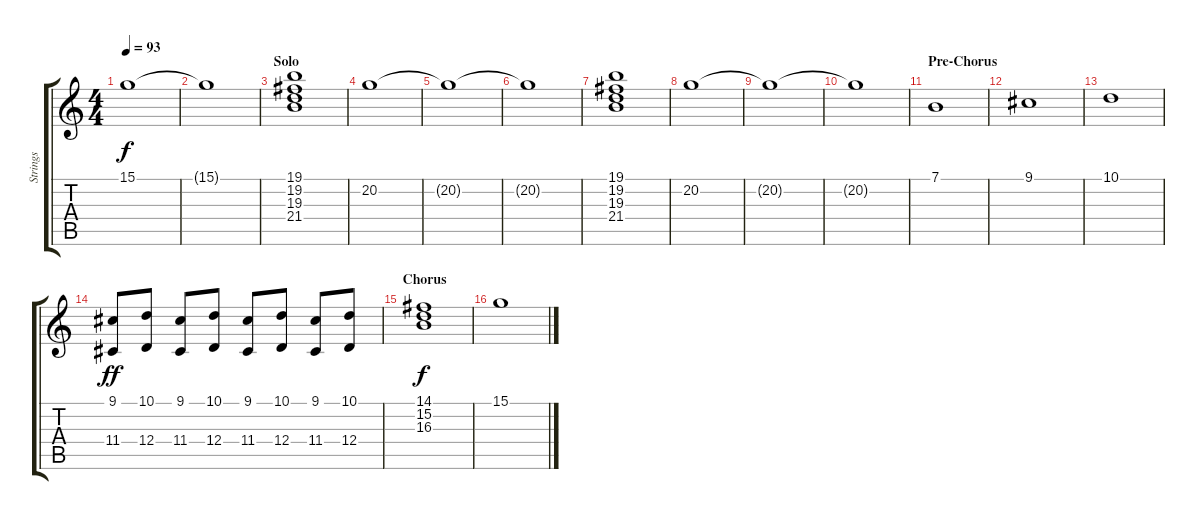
\track ("Strings" "Strings") {instrument stringensemble1}
\staff {score tabs}
\tuning (E4 B3 G3 D3 A2 E2) {hide}
\ts (4 4)
\tempo 93
\clef g2
\ks c
15.1{t}.1{dy f} |
15.1{t}.1 |
\section ("" "Solo")
(19.1 19.2 19.3 21.4).1 |
20.2.1 |
20.2{t}.1 |
20.2{t}.1 |
(19.1 19.2 19.3 21.4).1 |
20.2.1 |
20.2{t}.1 |
20.2{t}.1 |
\section ("" "Pre-Chorus")
7.1.1 |
9.1.1 |
10.1.1 |
(9.1 11.4).8{dy ff} (10.1 12.4).8 (9.1 11.4).8 (10.1 12.4).8 (9.1 11.4).8 (10.1 12.4).8 (9.1 11.4).8 (10.1 12.4).8 |
\section ("" "Chorus")
(14.1 15.2 16.3).1{dy f} |
15.1.1
